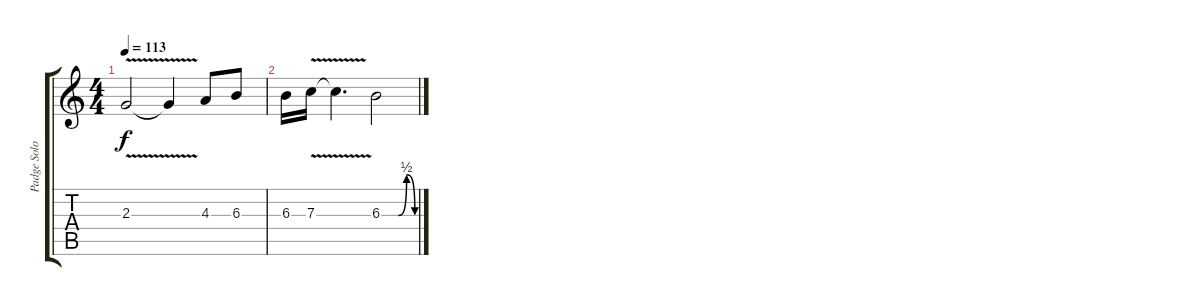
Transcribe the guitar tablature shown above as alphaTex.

\track ("Padge Solo" "Padge Solo") {instrument distortionguitar}
\staff {score tabs}
\tuning (D4 A3 F3 C3 G2 C2) {hide}
\ts (4 4)
\tempo 113
\clef g2
\ks c
2.3{v}.2{dy f} 2.3{t}.4 4.3.8 6.3.8 |
6.3.16 7.3{v}.16 7.3{t}.4{d} 6.3{be (custom 0 0 30 0 45 2 60 0)}.2
